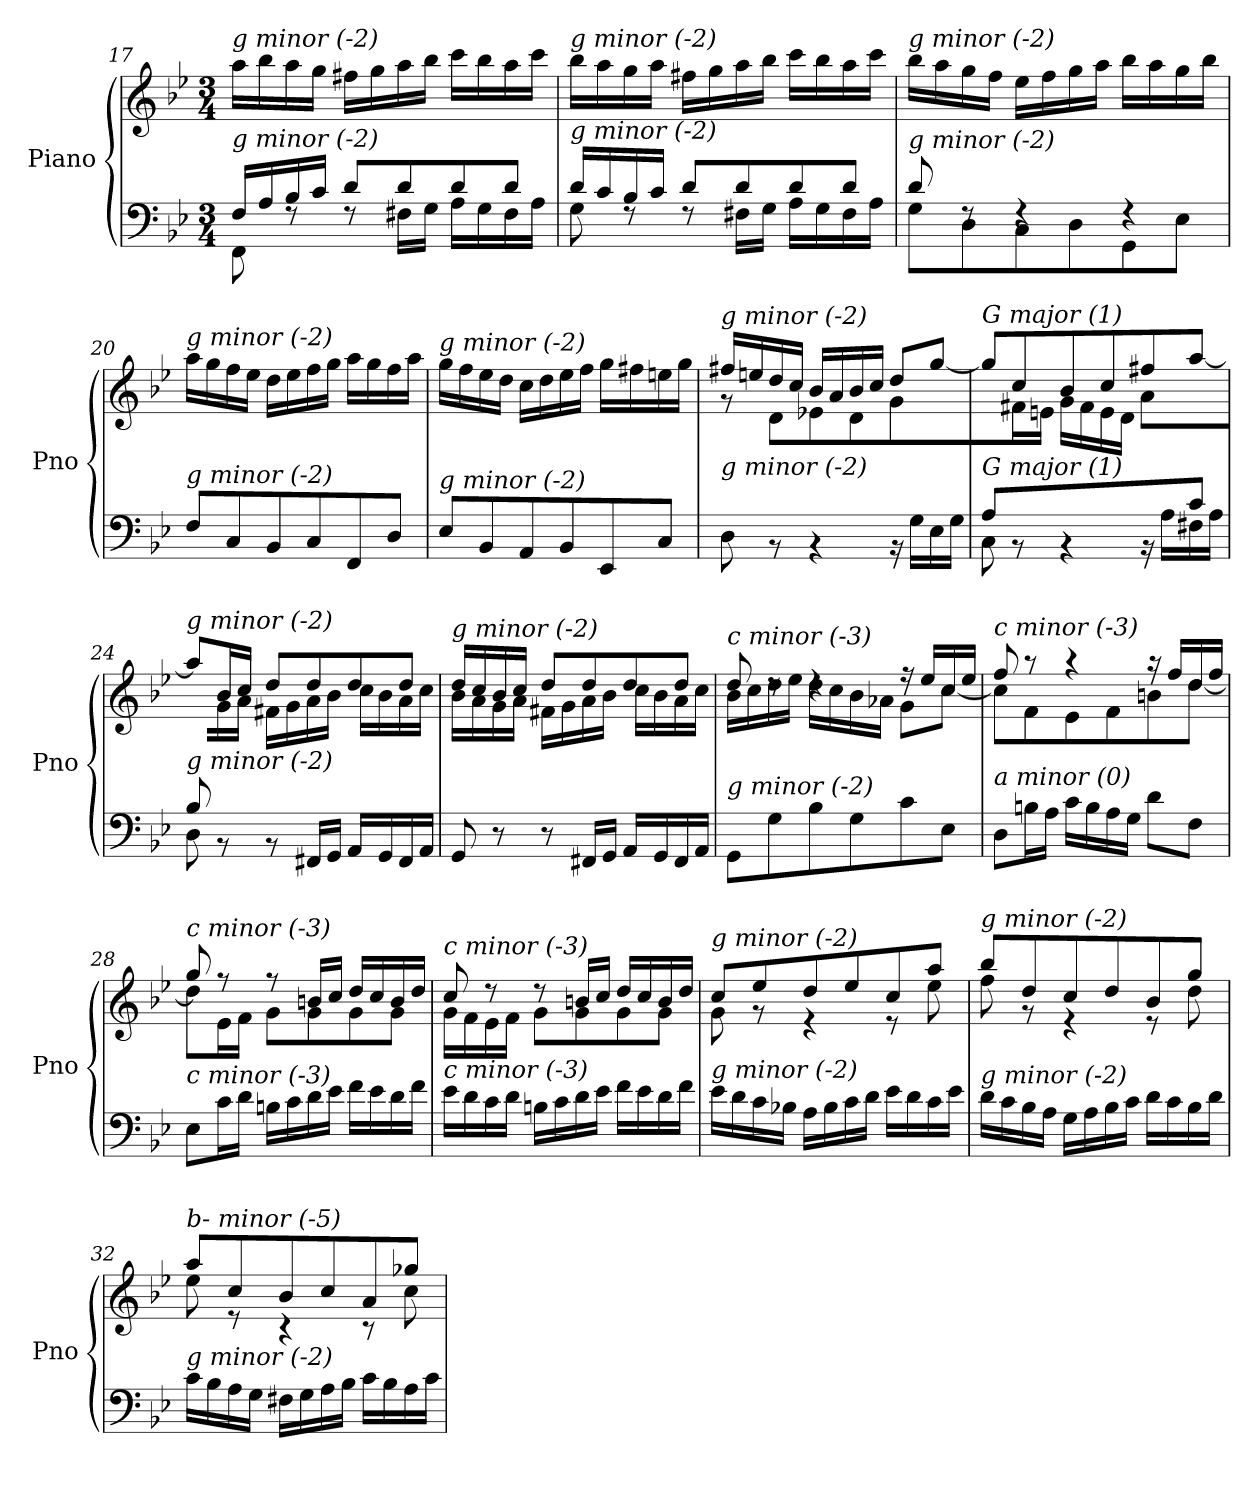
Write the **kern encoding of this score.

**kern	**kern
*part1	*part1
*staff2	*staff1
*I"Piano	*
*I'Pno	*
!!LO:LB:g=z
*clefF4	*clefG2
*k[b-e-]	*k[b-e-]
*M3/4	*M3/4
=17	=17
*^	*
!	!	!LO:TX:i:t=g minor (-2)
!LO:TX:i:t=g minor (-2)	!	!
16F/LL	8FF\	16aa\LL
16A/	.	16bb-\
16B-/	8rF	16aa\
16c/JJ	.	16gg\JJ
8d/L	8rF	16ff#X\LL
.	.	16gg\
8d/	16F#X\LL	16aa\
.	16G\JJ	16bb-\JJ
8d/	16A\LL	16ccc\LL
.	16G\	16bb-\
8d/J	16F#\	16aa\
.	16A\JJ	16ccc\JJ
=18	=18	=18
!	!	!LO:TX:i:t=g minor (-2)
!LO:TX:i:t=g minor (-2)	!	!
16d/LL	8G\	16bb-\LL
16c/	.	16aa\
16B-/	8rF	16gg\
16c/JJ	.	16aa\JJ
8d/L	8rF	16ff#X\LL
.	.	16gg\
8d/	16F#X\LL	16aa\
.	16G\JJ	16bb-\JJ
8d/	16A\LL	16ccc\LL
.	16G\	16bb-\
8d/J	16F#\	16aa\
.	16A\JJ	16ccc\JJ
=19	=19	=19
!	!	!LO:TX:i:t=g minor (-2)
!LO:TX:i:t=g minor (-2)	!	!
8d/	8G\L	16bb-\LL
.	.	16aa\
8rF	8D\	16gg\
.	.	16ff\JJ
4rF	8C\	16ee-\LL
.	.	16ff\
.	8D\	16gg\
.	.	16aa\JJ
4rF	8GG\	16bb-\LL
.	.	16aa\
.	8E-\J	16gg\
.	.	16bb-\JJ
*v	*v	*
!!LO:PB:g=z
=20	=20
!	!LO:TX:i:t=g minor (-2)
!LO:TX:i:t=g minor (-2)	!
8F/L	16aa\LL
.	16gg\
8C/	16ff\
.	16ee-\JJ
8BB-/	16dd\LL
.	16ee-\
8C/	16ff\
.	16gg\JJ
8FF/	16aa\LL
.	16gg\
8D/J	16ff\
.	16aa\JJ
!!LO:LB:g=z
=21	=21
!	!LO:TX:i:t=g minor (-2)
!LO:TX:i:t=g minor (-2)	!
8E-/L	16gg\LL
.	16ff\
8BB-/	16ee-\
.	16dd\JJ
8AA/	16cc\LL
.	16dd\
8BB-/	16ee-\
.	16ff\JJ
8EE-/	16gg\LL
.	16ff#X\
8C/J	16een\
.	16gg\JJ
=22	=22
*^	*^
!	!	!LO:TX:i:t=g minor (-2)	!
!LO:TX:i:t=g minor (-2)	!	!	!
2ryy	8D\	16ff#X/LL	8rg
.	.	16een/	.
.	8rBB	16dd/	8d\L
.	.	16cc/JJ	.
.	4rBB	16b-/LL	8e-X\
.	.	16a/	.
.	.	16b-/	8d\
.	.	16cc/JJ	.
8ryy	16rBB	8dd/L	8g\
.	16G\LL	.	.
8B-/J	16E-\	[8gg/J	8ryy
.	16G\JJ	.	.
=23	=23	=23	=23
!	!	!LO:TX:i:t=G major (1)	!
!LO:TX:i:t=G major (1)	!	!	!
8A/L	8C\	8gg/L]	8ryy
2ryy	8rBB	8cc/	16f#X\L
.	.	.	16en\JJ
.	4rBB	8b-/	16g\LL
.	.	.	16f#\
.	.	8cc/	16e\
.	.	.	16d\JJ
.	16rBB	8ff#X/	8a\L
.	16A\LL	.	.
8c/J	16F#X\	[8aa/J	8ryy
.	16A\JJ	.	.
!!LO:LB:g=z	!!
=24	=24	=24	=24
!	!	!LO:TX:i:t=g minor (-2)	!
!LO:TX:i:t=g minor (-2)	!	!	!
8B-/L	8D\	8aa/L]	8ryy
2ryy	8rBB	16b-/L	16g\L
.	.	16cc/JJ	16a\JJ
.	8rBB	8dd/L	16f#X\LL
.	.	.	16g\
.	16FF#X/LL	8dd/	16a\
.	16GG/JJ	.	16b-\JJ
.	16AA/LL	8dd/	16cc\LL
.	16GG/	.	16b-\
8ryy	16FF#/	8dd/J	16a\
.	16AA/JJ	.	16cc\JJ
!!LO:LB:g=z	!!
=25	=25	=25	=25
!	!	!LO:TX:i:t=g minor (-2)	!
!LO:TX:i:t=G major (1)	!	!	!
*v	*v	*	*
8GG/	16dd/LL	16b-\LL
.	16cc/	16a\
8r	16b-/	16g\
.	16cc/JJ	16a\JJ
8r	8dd/L	16f#X\LL
.	.	16g\
16FF#X/LL	8dd/	16a\
16GG/JJ	.	16b-\JJ
16AA/LL	8dd/	16cc\LL
16GG/	.	16b-\
16FF#/	8dd/J	16a\
16AA/JJ	.	16cc\JJ
=26	=26	=26
!	!LO:TX:i:t=c minor (-3)	!
!LO:TX:i:t=g minor (-2)	!	!
8GG\L	8dd/	16b-\LL
.	.	16cc\
8G\	8rdd	16dd\
.	.	16ee-\JJ
8B-\	4rdd	16dd\LL
.	.	16cc\
8G\	.	16b-\
.	.	16a-X\JJ
8c\	16r	8g\L
.	16ee-/LL	.
8E-\J	16cc/	[8cc\J
.	16ee-/JJ	.
=27	=27	=27
!	!LO:TX:i:t=c minor (-3)	!
!LO:TX:i:t=a minor (0)	!	!
8D\L	8ff/	8cc\L]
16Bn\L	8r	8f\
16A\JJ	.	.
16c\LL	4r	8e-\
16B\	.	.
16A\	.	8f\
16G\JJ	.	.
8d\L	16r	8bn\
.	16ff/LL	.
8F\J	16dd/	[8dd\J
.	16ff/JJ	.
!!LO:LB:g=z	!!
=28	=28	=28
!	!LO:TX:i:t=c minor (-3)	!
!LO:TX:i:t=c minor (-3)	!	!
8E-\L	8gg/	8dd\L]
16c\L	8r	16e-\L
16d\JJ	.	16f\JJ
16Bn\LL	8r	8g\L
16c\	.	.
16d\	16bn/LL	8g\
16e-\JJ	16cc/JJ	.
16f\LL	16dd/LL	8g\
16e-\	16cc/	.
16d\	16b/	8g\J
16f\JJ	16dd/JJ	.
!!LO:LB:g=z	!!
=29	=29	=29
!	!LO:TX:i:t=c minor (-3)	!
!LO:TX:i:t=c minor (-3)	!	!
16e-\LL	8cc/	16g\LL
16d\	.	16f\
16c\	8r	16e-\
16d\JJ	.	16f\JJ
16Bn\LL	8r	8g\L
16c\	.	.
16d\	16bn/LL	8g\
16e-\JJ	16cc/JJ	.
16f\LL	16dd/LL	8g\
16e-\	16cc/	.
16d\	16b/	8g\J
16f\JJ	16dd/JJ	.
=30	=30	=30
!	!LO:TX:i:t=g minor (-2)	!
!LO:TX:i:t=g minor (-2)	!	!
16e-\LL	8cc/L	8g\
16d\	.	.
16c\	8ee-/	8r
16B-X\JJ	.	.
16A\LL	8dd/	4r
16B-\	.	.
16c\	8ee-/	.
16d\JJ	.	.
16e-\LL	8cc/	8r
16d\	.	.
16c\	8aa/J	8ee-\
16e-\JJ	.	.
=31	=31	=31
!	!LO:TX:i:t=g minor (-2)	!
!LO:TX:i:t=g minor (-2)	!	!
16d\LL	8bb-/L	8ff\
16c\	.	.
16B-\	8dd/	8r
16A\JJ	.	.
16G\LL	8cc/	4r
16A\	.	.
16B-\	8dd/	.
16c\JJ	.	.
16d\LL	8b-/	8r
16c\	.	.
16B-\	8gg/J	8dd\
16d\JJ	.	.
!!LO:PB:g=z	!!
=32	=32	=32
!	!LO:TX:i:t=b- minor (-5)	!
!LO:TX:i:t=g minor (-2)	!	!
16c\LL	8aa/L	8ee-\
16B-\	.	.
16A\	8cc/	8r
16G\JJ	.	.
16F#X\LL	8b-/	4r
16G\	.	.
16A\	8cc/	.
16B-\JJ	.	.
16c\LL	8a/	8r
16B-\	.	.
16A\	8gg-Xi/J	8cc\
16c\JJ	.	.
*	*v	*v
=	=
*-	*-
